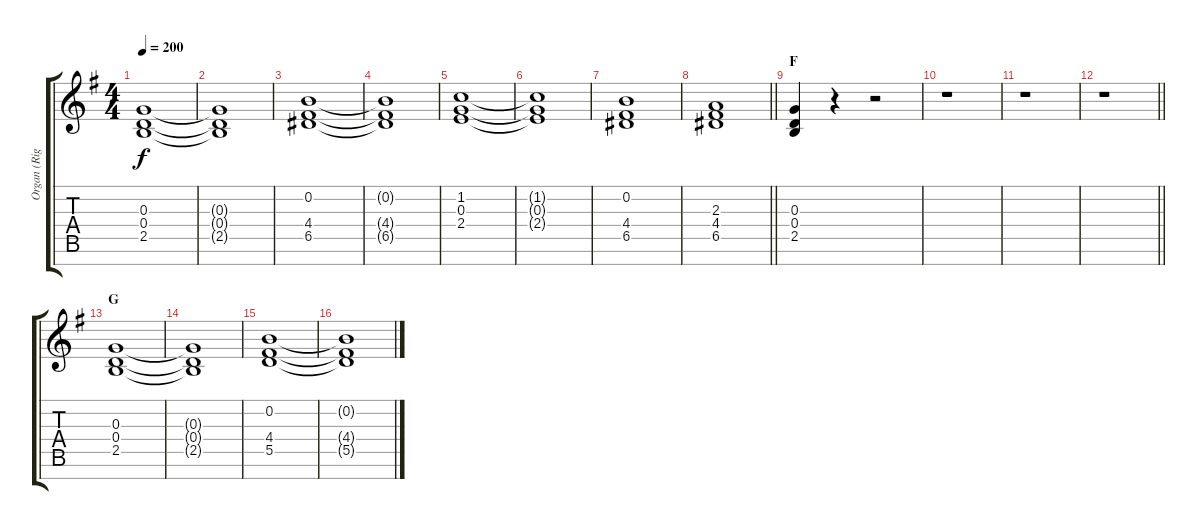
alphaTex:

\track ("Organ (Right Hand)" "Organ (Rig") {instrument drawbarorgan}
\staff {score tabs}
\tuning (E5 B4 G4 D4 A3 E3 B2) {hide}
\ts (4 4)
\tempo 200
\clef g2
\ks g
(0.3 0.4 2.5).1{dy f} |
(0.3{t} 0.4{t} 2.5{t}).1 |
(0.2 4.4 6.5).1 |
(0.2{t} 4.4{t} 6.5{t}).1 |
(1.2 0.3 2.4).1 |
(1.2{t} 0.3{t} 2.4{t}).1 |
(0.2 4.4 6.5).1 |
\barLineRight lightlight
(2.3 4.4 6.5).1 |
\section ("" "F")
(0.3 0.4 2.5).4 r.4 r.2 |
r.1 |
r.1 |
\barLineRight lightlight
r.1 |
\section ("" "G")
(0.3 0.4 2.5).1 |
(0.3{t} 0.4{t} 2.5{t}).1 |
(0.2 4.4 5.5).1 |
(0.2{t} 4.4{t} 5.5{t}).1
